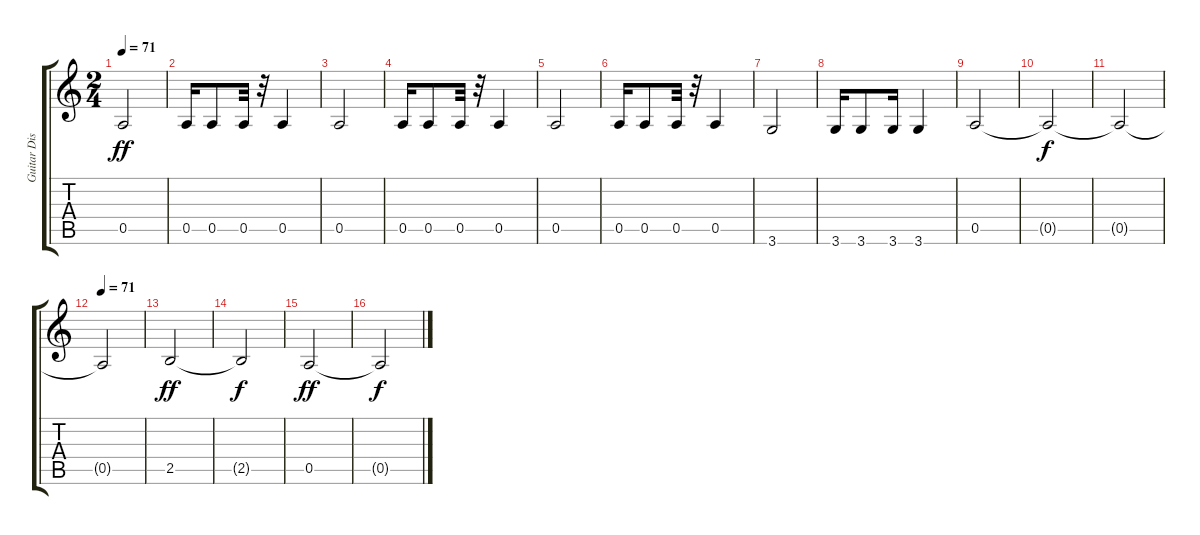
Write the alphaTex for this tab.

\track ("Guitar Distortion" "Guitar Dis") {instrument distortionguitar}
\staff {score tabs}
\tuning (E4 B3 G3 D3 A2 E2) {hide}
\ts (2 4)
\tempo 71
\clef g2
\ks c
0.5.2{dy ff} |
0.5.16 0.5.8 0.5.32 r.32 0.5.4 |
0.5.2 |
0.5.16 0.5.8 0.5.32 r.32 0.5.4 |
0.5.2 |
0.5.16 0.5.8 0.5.32 r.32 0.5.4 |
3.6.2 |
3.6.16 3.6.8 3.6.16 3.6.4 |
0.5.2 |
0.5{t}.2{dy f} |
0.5{t}.2 |
\tempo 71
0.5{t}.2 |
2.5.2{dy ff} |
2.5{t}.2{dy f} |
0.5.2{dy ff} |
0.5{t}.2{dy f}
